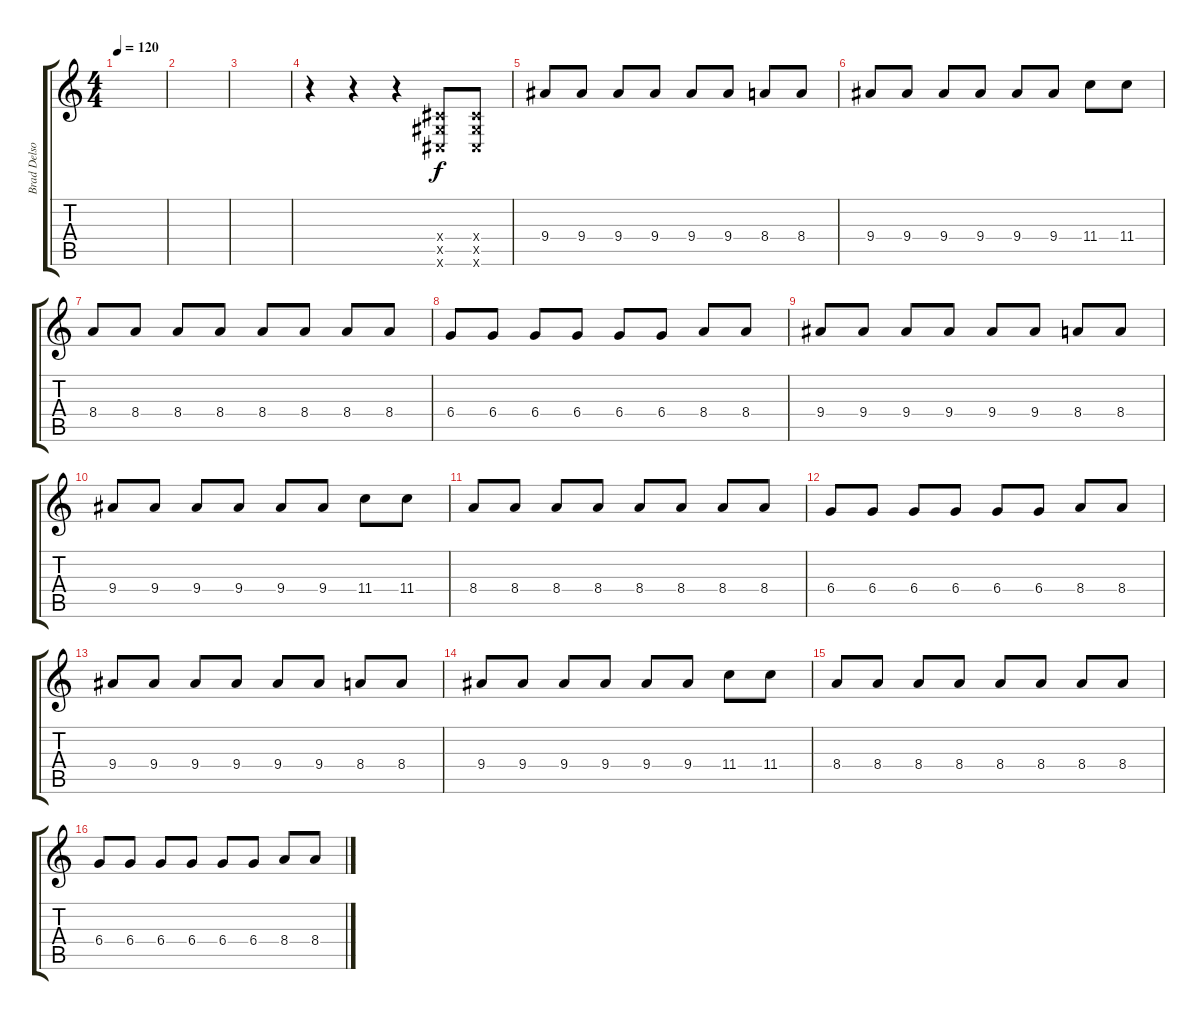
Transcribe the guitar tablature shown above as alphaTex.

\track ("Brad Delson" "Brad Delso") {instrument distortionguitar}
\staff {score tabs}
\tuning (Eb4 Bb3 Gb3 Db3 Ab2 Db2) {hide}
\ts (4 4)
\tempo 120
\clef g2
\ks c
|
|
|
r.4 r.4 r.4 (0.4{x} 0.5{x} 0.6{x}).8{volume 10} (0.4{x} 0.5{x} 0.6{x}).8 |
9.4.8 9.4.8 9.4.8 9.4.8 9.4.8 9.4.8 8.4.8 8.4.8 |
9.4.8 9.4.8 9.4.8 9.4.8 9.4.8 9.4.8 11.4.8 11.4.8 |
8.4.8 8.4.8 8.4.8 8.4.8 8.4.8 8.4.8 8.4.8 8.4.8 |
6.4.8 6.4.8 6.4.8 6.4.8 6.4.8 6.4.8 8.4.8 8.4.8 |
9.4.8 9.4.8 9.4.8 9.4.8 9.4.8 9.4.8 8.4.8 8.4.8 |
9.4.8 9.4.8 9.4.8 9.4.8 9.4.8 9.4.8 11.4.8 11.4.8 |
8.4.8 8.4.8 8.4.8 8.4.8 8.4.8 8.4.8 8.4.8 8.4.8 |
6.4.8 6.4.8 6.4.8 6.4.8 6.4.8 6.4.8 8.4.8 8.4.8 |
9.4.8 9.4.8 9.4.8 9.4.8 9.4.8 9.4.8 8.4.8 8.4.8 |
9.4.8 9.4.8 9.4.8 9.4.8 9.4.8 9.4.8 11.4.8 11.4.8 |
8.4.8 8.4.8 8.4.8 8.4.8 8.4.8 8.4.8 8.4.8 8.4.8 |
6.4.8 6.4.8 6.4.8 6.4.8 6.4.8 6.4.8 8.4.8 8.4.8
